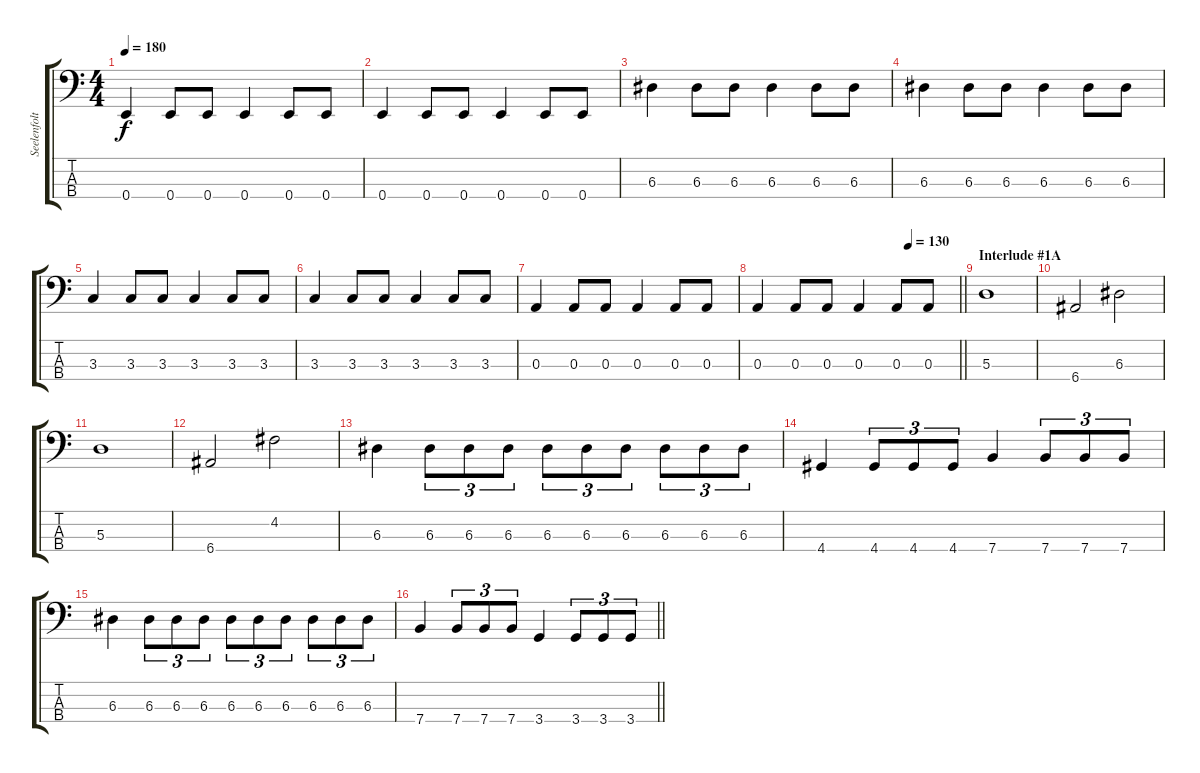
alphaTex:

\track ("Seelenfolter - Bass Guitar" "Seelenfolt") {instrument electricbassfinger}
\staff {score tabs}
\tuning (G2 D2 A1 E1) {hide}
\ts (4 4)
\tempo 180
\clef f4
\ks c
0.4.4{dy f} 0.4.8 0.4.8 0.4.4 0.4.8 0.4.8 |
0.4.4 0.4.8 0.4.8 0.4.4 0.4.8 0.4.8 |
6.3.4 6.3.8 6.3.8 6.3.4 6.3.8 6.3.8 |
6.3.4 6.3.8 6.3.8 6.3.4 6.3.8 6.3.8 |
3.3.4 3.3.8 3.3.8 3.3.4 3.3.8 3.3.8 |
3.3.4 3.3.8 3.3.8 3.3.4 3.3.8 3.3.8 |
0.3.4 0.3.8 0.3.8 0.3.4 0.3.8 0.3.8 |
\tempo (130 0.75)
\barLineRight lightlight
0.3.4 0.3.8 0.3.8 0.3.4 0.3.8 0.3.8 |
\section ("" "Interlude #1A")
5.3.1 |
6.4.2 6.3.2 |
5.3.1 |
6.4.2 4.2.2 |
6.3.4 6.3.8{tu (3 2)} 6.3.8{tu (3 2)} 6.3.8{tu (3 2)} 6.3.8{tu (3 2)} 6.3.8{tu (3 2)} 6.3.8{tu (3 2)} 6.3.8{tu (3 2)} 6.3.8{tu (3 2)} 6.3.8{tu (3 2)} |
4.4.4 4.4.8{tu (3 2)} 4.4.8{tu (3 2)} 4.4.8{tu (3 2)} 7.4.4 7.4.8{tu (3 2)} 7.4.8{tu (3 2)} 7.4.8{tu (3 2)} |
6.3.4 6.3.8{tu (3 2)} 6.3.8{tu (3 2)} 6.3.8{tu (3 2)} 6.3.8{tu (3 2)} 6.3.8{tu (3 2)} 6.3.8{tu (3 2)} 6.3.8{tu (3 2)} 6.3.8{tu (3 2)} 6.3.8{tu (3 2)} |
\barLineRight lightlight
7.4.4 7.4.8{tu (3 2)} 7.4.8{tu (3 2)} 7.4.8{tu (3 2)} 3.4.4 3.4.8{tu (3 2)} 3.4.8{tu (3 2)} 3.4.8{tu (3 2)}
